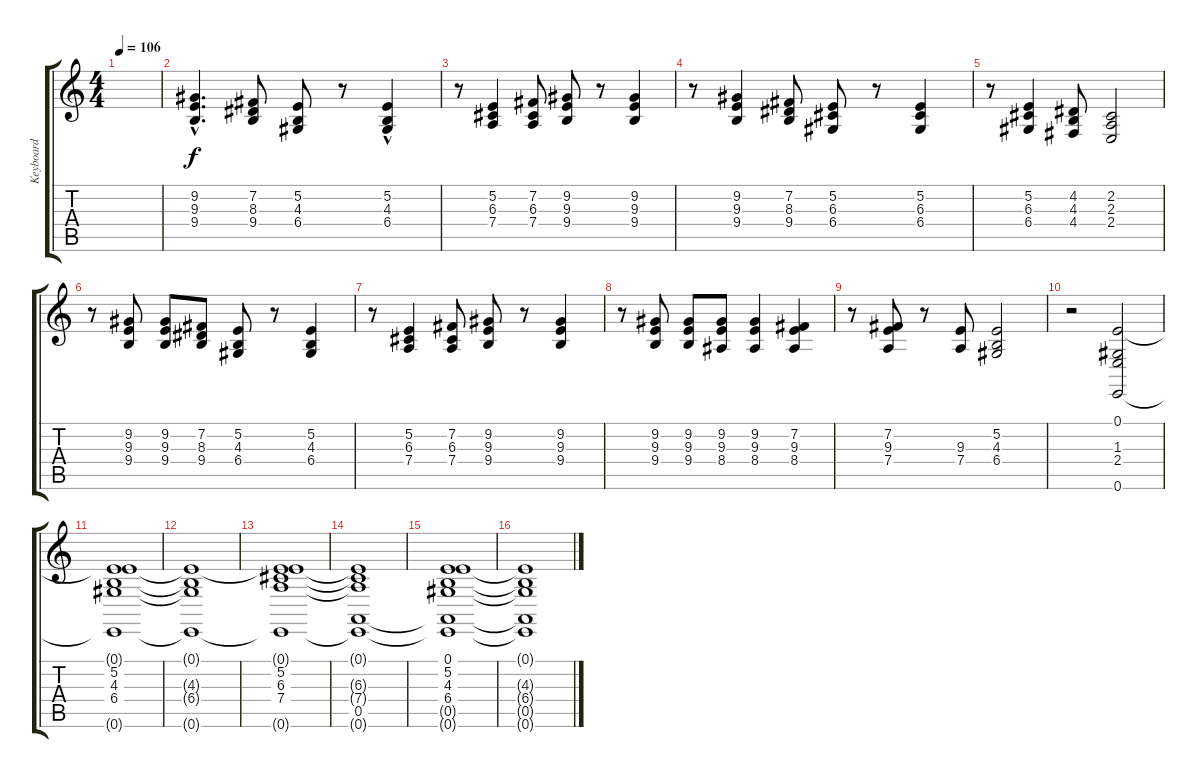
\track ("Keyboard" "Keyboard") {instrument stringensemble1}
\staff {score tabs}
\tuning (E4 B3 G3 D3 A2 E2) {hide}
\ts (4 4)
\tempo 106
\clef g2
\ks c
|
(9.2{hac} 9.3{hac} 9.4{hac}).4{d} (7.2 8.3 9.4).8 (5.2 4.3 6.4).8 r.8 (5.2 4.3 6.4{hac}).4 |
r.8 (5.2 6.3 7.4).4 (7.2 6.3 7.4).8 (9.2 9.3 9.4).8 r.8 (9.2 9.3 9.4).4 |
r.8 (9.2 9.3 9.4).4 (7.2 8.3 9.4).8 (5.2 6.3 6.4).8 r.8 (5.2 6.3 6.4).4 |
r.8 (5.2 6.3 6.4).4 (4.2 4.3 4.4).8 (2.2 2.3 2.4).2 |
r.8 (9.2 9.3 9.4).8 (9.2 9.3 9.4).8 (7.2 8.3 9.4).8 (5.2 4.3 6.4).8 r.8 (5.2 4.3 6.4).4 |
r.8 (5.2 6.3 7.4).4 (7.2 6.3 7.4).8 (9.2 9.3 9.4).8 r.8 (9.2 9.3 9.4).4 |
r.8 (9.2 9.3 9.4).8 (9.2 9.3 9.4).8 (9.2 9.3 8.4).8 (9.2 9.3 8.4).4 (7.2 9.3 8.4).4 |
r.8 (7.2 9.3 7.4).8 r.8 (9.3 7.4).8 (5.2 4.3 6.4).2 |
r.2 (0.1 1.3 2.4 0.6).2 |
(0.1{t} 5.2 4.3 6.4 0.6{t}).1 |
(0.1{t} 4.3{t} 6.4{t} 0.6{t}).1 |
(0.1{t} 5.2 6.3 7.4 0.6{t}).1 |
(0.1{t} 6.3{t} 7.4{t} 0.5 0.6{t}).1 |
(0.1 5.2 4.3 6.4 0.5{t} 0.6{t}).1 |
(0.1{t} 4.3{t} 6.4{t} 0.5{t} 0.6{t}).1
